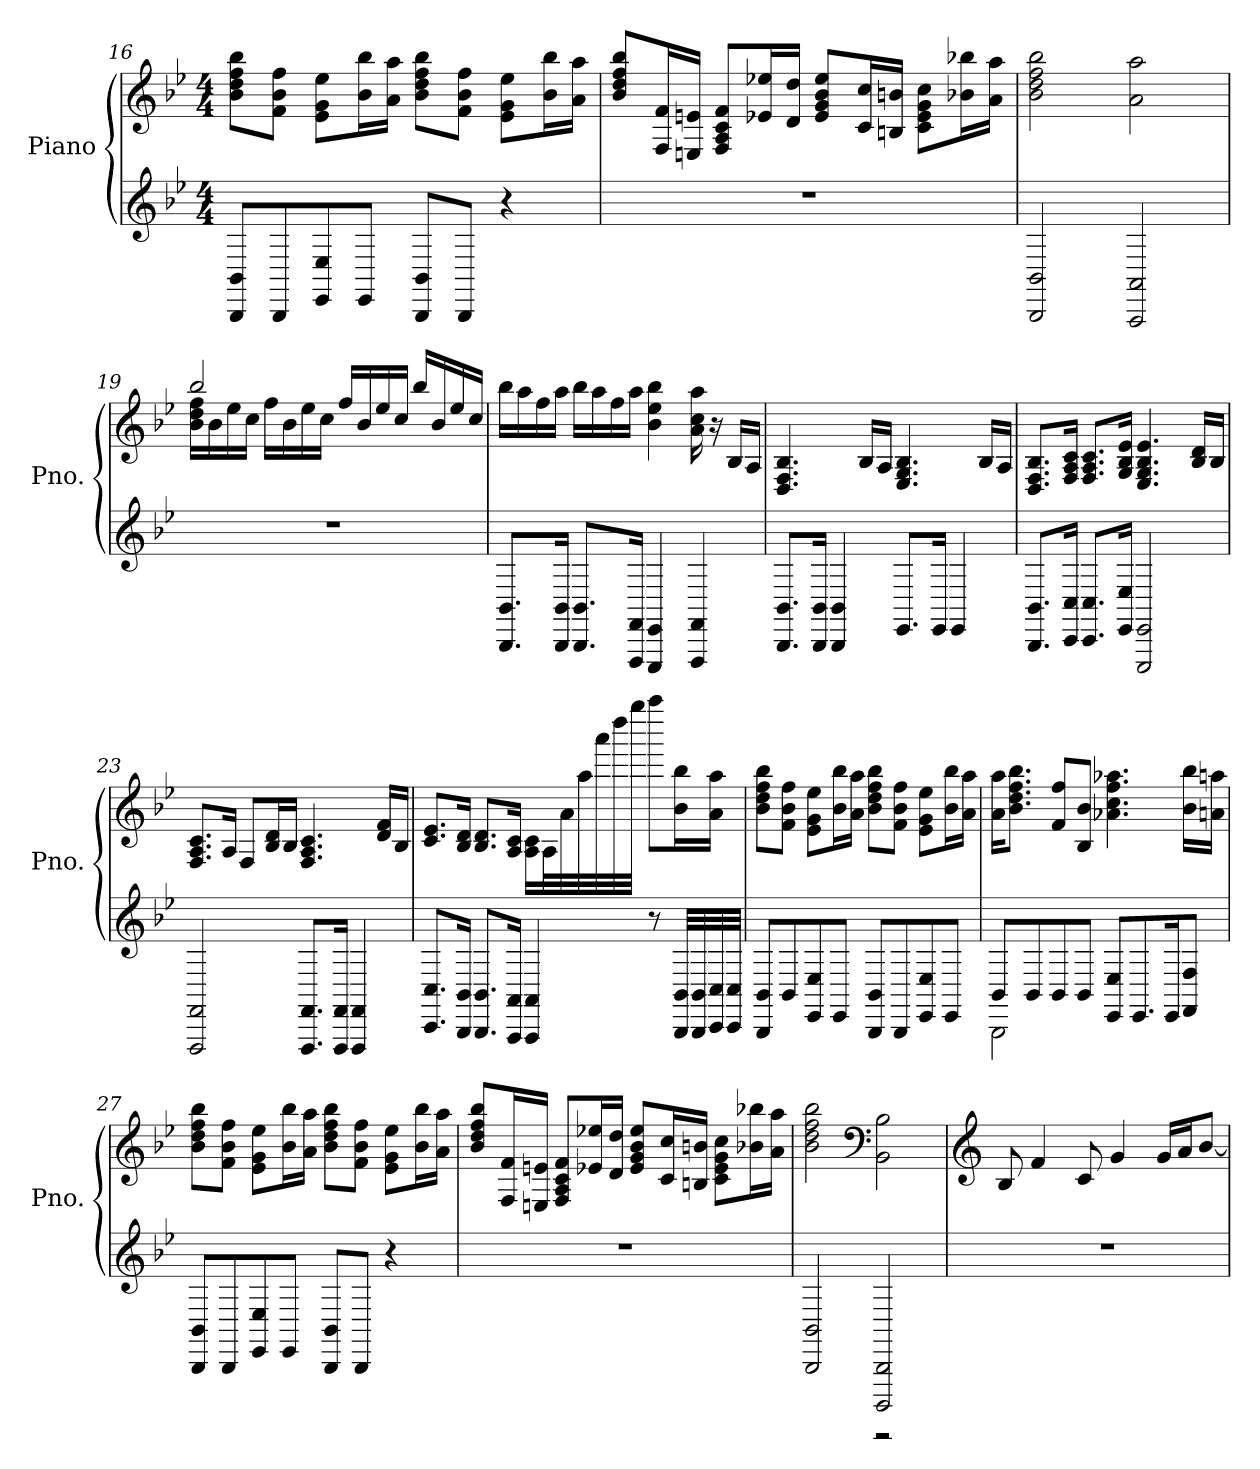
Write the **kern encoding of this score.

**kern	**kern
*part1	*part1
*staff2	*staff1
*I"Piano	*
*I'Pno.	*
!!LO:LB:g=z
*clefG2	*clefG2
*k[b-e-]	*k[b-e-]
*M4/4	*M4/4
=16	=16
8BBB-/ 8BB-/L	8b-\ 8dd\ 8ff\ 8bb-\L
8BBB-/	8f\ 8b-\ 8ff\J
8EE-/ 8E-/	8e-\ 8g\ 8ee-\L
8EE-/J	16b-\ 16bb-\L
.	16a\ 16aa\JJ
8BBB-/ 8BB-/L	8b-\ 8dd\ 8ff\ 8bb-\L
8BBB-/J	8f\ 8b-\ 8ff\J
4r	8e-\ 8g\ 8ee-\L
.	16b-\ 16bb-\L
.	16a\ 16aa\JJ
=17	=17
1r	8b-/ 8dd/ 8ff/ 8bb-/L
.	16F/ 16f/L
.	16En/ 16en/JJ
.	8F/ 8A/ 8c/ 8f/L
.	16e-X/ 16ee-X/L
.	16d/ 16dd/JJ
.	8e-/ 8g/ 8b-/ 8ee-/L
.	16c/ 16cc/L
.	16Bn/ 16bn/JJ
.	8c\ 8e-\ 8g\ 8cc\L
.	16b-X\ 16bb-X\L
.	16a\ 16aa\JJ
=18	=18
2BBB-/ 2BB-/	2b-\ 2dd\ 2ff\ 2bb-\
2AAA/ 2AA/	2a\ 2aa\
!!LO:PB:g=z
=19	=19
*	*MM50
*	*^
1r	2bb-/	16b-\ 16dd\ 16ff\LL
.	.	16b-\
.	.	16ee-\
.	.	16cc\JJ
.	.	16ff\LL
.	.	16b-\
.	.	16ee-\
.	.	16cc\JJ
.	16ff/LL	2ryy
.	16b-/	.
.	16ee-/	.
.	16cc/JJ	.
.	16bb-/LL	.
.	16b-/	.
.	16ee-/	.
.	16cc/JJ	.
*	*v	*v
=20	=20
8.BBB-/ 8.BB-/L	16bb-\LL
.	16aa\
.	16ff\
16BBB-/ 16BB-/Jk	16aa\JJ
8.BBB-/ 8.BB-/L	16bb-\LL
.	16aa\
.	16ff\
16FFF/ 16FF/Jk	16aa\JJ
4EEE-/ 4EE-/	4b-\ 4ee-\ 4bb-\
4FFF/ 4FF/	16a\ 16cc\ 16aa\
.	16r
.	16B-/LL
.	16A/JJ
=21	=21
8.BBB-/ 8.BB-/L	4.D/ 4.F/ 4.B-/
16BBB-/ 16BB-/Jk	.
4BBB-/ 4BB-/	.
.	16B-/LL
.	16A/JJ
8.EE-/L	4.E-/ 4.G/ 4.B-/
16EE-/Jk	.
4EE-/	.
.	16B-/LL
.	16A/JJ
!!LO:LB:g=z
=22	=22
8.BBB-/ 8.BB-/L	8.D/ 8.F/ 8.B-/L
16CC/ 16C/Jk	16F/ 16A/ 16c/Jk
8.CC/ 8.C/L	8.F/ 8.A/ 8.c/L
16EE-/ 16E-/Jk	16G/ 16B-/ 16e-/Jk
2EEE-/ 2EE-/	4.E-/ 4.G/ 4.B-/ 4.e-/
.	16B-/ 16d/LL
.	16B-/JJ
=23	=23
2FFF/ 2FF/	8.F/ 8.A/ 8.c/L
.	16A/Jk
.	8F/L
.	16B-/ 16d/L
.	16B-/JJ
8.FFF/ 8.FF/L	4.F/ 4.A/ 4.c/
16FFF/ 16FF/Jk	.
4FFF/ 4FF/	.
.	16d/ 16f/LL
.	16B-/JJ
!!LO:LB:g=z
=24	=24
8.CC/ 8.C/L	8.c/ 8.e-/L
16BBB-/ 16BB-/Jk	16B-/ 16d/Jk
8.BBB-/ 8.BB-/L	8.B-/ 8.d/L
16AAA/ 16AA/Jk	16A/ 16c/Jk
4AAA/ 4AA/	16A\ 16c\LL
.	32A\L
.	32a\
.	32aa\
.	32aaa\
.	32dddd\
.	32gggg\JJJ
8r	8aaaa\L
32BBB-/ 32BB-/LLL	16b-\ 16bb-\L
32BBB-/ 32BB-/	.
32CC/ 32C/	16a\ 16aa\JJ
32CC/ 32C/JJJ	.
=25	=25
8BBB-/ 8BB-/L	8b-\ 8dd\ 8ff\ 8bb-\L
8BB-/	8f\ 8b-\ 8ff\J
8EE-/ 8E-/	8e-\ 8g\ 8ee-\L
8EE-/J	16b-\ 16bb-\L
.	16a\ 16aa\JJ
8BBB-/ 8BB-/L	8b-\ 8dd\ 8ff\ 8bb-\L
8BBB-/	8f\ 8b-\ 8ff\J
8EE-/ 8E-/	8e-\ 8g\ 8ee-\L
8EE-/J	16b-\ 16bb-\L
.	16a\ 16aa\JJ
!!LO:LB:g=z
=26	=26
*^	*
8BB-/L	2BBB-\	16a\ 16aa\KL
.	.	8.b-\ 8.dd\ 8.ff\ 8.bb-\J
8BB-/	.	.
8BB-/	.	8f/ 8ff/L
8BB-/J	.	8B-/ 8b-/J
8EE-/ 8E-/L	2ryy	4.a-X\ 4.cc\ 4.ff\ 4.aa-X\
8.EE-/	.	.
16EE-/K	.	.
8FF/ 8F/J	.	16b-\ 16bb-\LL
.	.	16an\ 16aan\JJ
*v	*v	*
=27	=27
8BBB-/ 8BB-/L	8b-\ 8dd\ 8ff\ 8bb-\L
8BBB-/	8f\ 8b-\ 8ff\J
8EE-/ 8E-/	8e-\ 8g\ 8ee-\L
8EE-/J	16b-\ 16bb-\L
.	16a\ 16aa\JJ
8BBB-/ 8BB-/L	8b-\ 8dd\ 8ff\ 8bb-\L
8BBB-/J	8f\ 8b-\ 8ff\J
4r	8e-\ 8g\ 8ee-\L
.	16b-\ 16bb-\L
.	16a\ 16aa\JJ
=28	=28
1r	8b-/ 8dd/ 8ff/ 8bb-/L
.	16F/ 16f/L
.	16En/ 16en/JJ
.	8F/ 8A/ 8c/ 8f/L
.	16e-X/ 16ee-X/L
.	16d/ 16dd/JJ
.	8e-/ 8g/ 8b-/ 8ee-/L
.	16c/ 16cc/L
.	16Bn/ 16bn/JJ
.	8c\ 8e-\ 8g\ 8cc\L
.	16b-X\ 16bb-X\L
.	16a\ 16aa\JJ
!!LO:LB:g=z
=29	=29
*^	*
2BBB-/ 2BB-/	2ryy	2b-\ 2dd\ 2ff\ 2bb-\
*	*	*clefF4
2BBBB-/ 2BBB-/	2r	2BB-\Z 2B-\Z
*v	*v	*
=30	=30
*	*clefG2
*	*MM90
1r	8B-/
.	4f/
.	8c/
.	4g/
.	16g/LL
.	16a/J
.	[8b-/J
=	=
*-	*-
